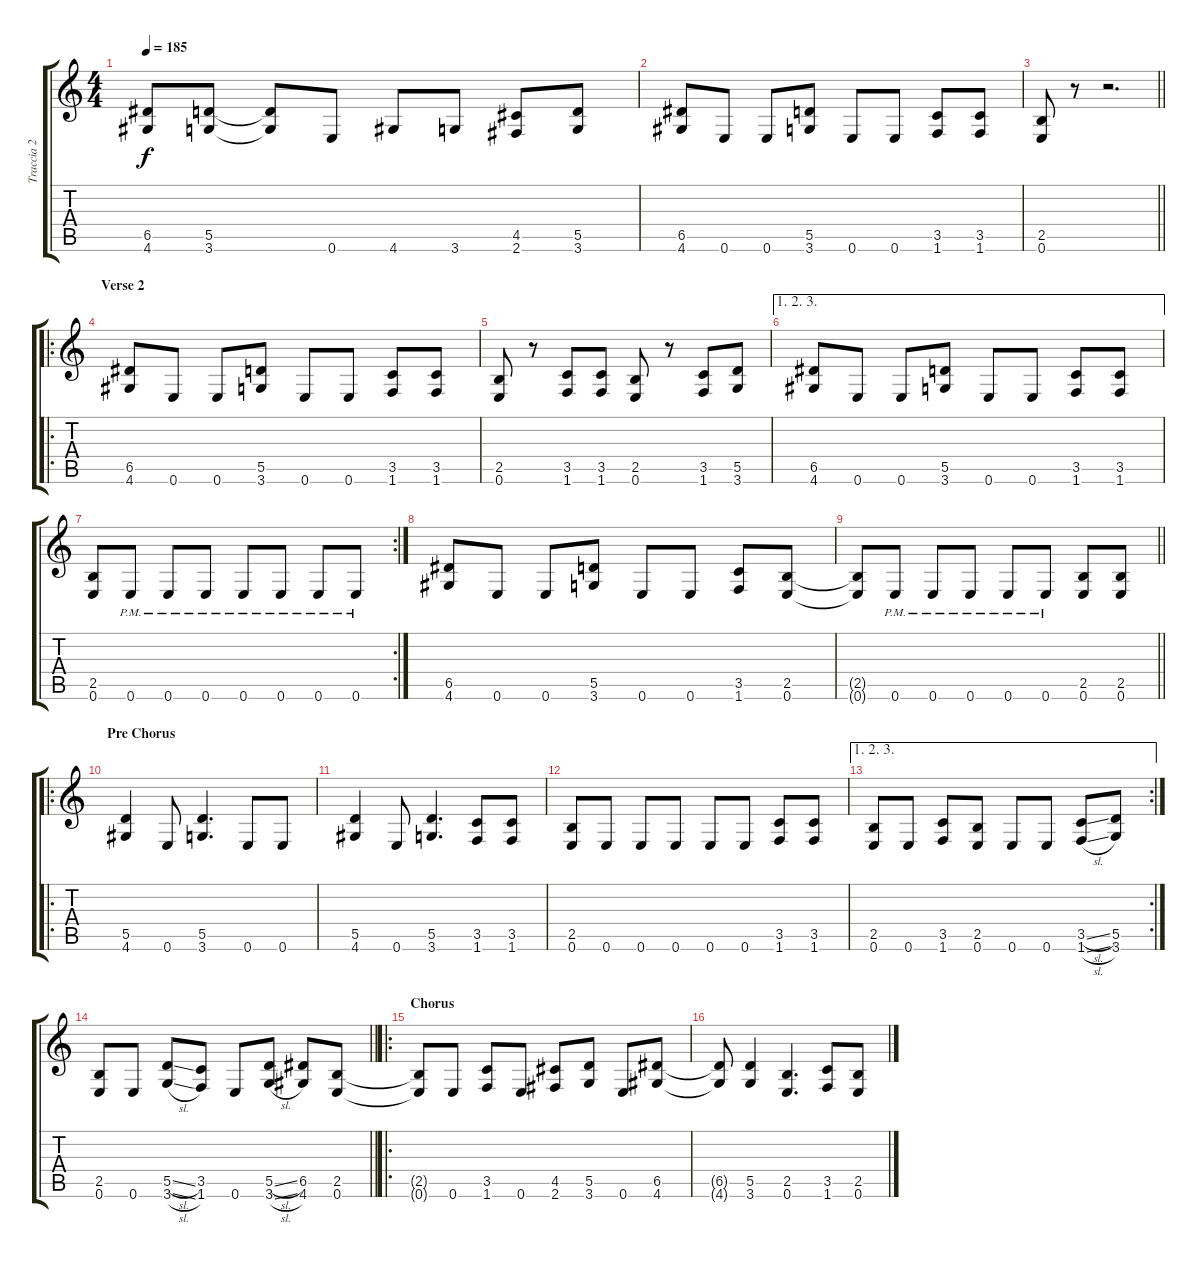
\track ("Traccia 2" "Traccia 2") {instrument distortionguitar}
\staff {score tabs}
\tuning (E4 B3 G3 D3 A2 E2) {hide}
\ts (4 4)
\tempo 185
\clef g2
\ks c
(6.5 4.6).8{dy f} (5.5 3.6).8 (5.5{t} 3.6{t}).8 0.6.8 4.6.8 3.6.8 (4.5 2.6).8 (5.5 3.6).8 |
(6.5 4.6).8 0.6.8 0.6.8 (5.5 3.6).8 0.6.8 0.6.8 (3.5 1.6).8 (3.5 1.6).8 |
\barLineRight lightlight
(2.5 0.6).8 r.8 r.2{d} |
\ro
\section ("" "Verse 2")
(6.5 4.6).8 0.6.8 0.6.8 (5.5 3.6).8 0.6.8 0.6.8 (3.5 1.6).8 (3.5 1.6).8 |
(2.5 0.6).8 r.8 (3.5 1.6).8 (3.5 1.6).8 (2.5 0.6).8 r.8 (3.5 1.6).8 (5.5 3.6).8 |
\ae (1 2 3)
(6.5 4.6).8 0.6.8 0.6.8 (5.5 3.6).8 0.6.8 0.6.8 (3.5 1.6).8 (3.5 1.6).8 |
\rc 2
(2.5 0.6).8 0.6{pm}.8 0.6{pm}.8 0.6{pm}.8 0.6{pm}.8 0.6{pm}.8 0.6{pm}.8 0.6{pm}.8 |
(6.5 4.6).8 0.6.8 0.6.8 (5.5 3.6).8 0.6.8 0.6.8 (3.5 1.6).8 (2.5 0.6).8 |
\barLineRight lightlight
(2.5{t} 0.6{t}).8 0.6{pm}.8 0.6{pm}.8 0.6{pm}.8 0.6{pm}.8 0.6{pm}.8 (2.5 0.6).8 (2.5 0.6).8 |
\ro
\section ("" "Pre Chorus")
(5.5 4.6).4 0.6.8 (5.5 3.6).4{d} 0.6.8 0.6.8 |
(5.5 4.6).4 0.6.8 (5.5 3.6).4{d} (3.5 1.6).8 (3.5 1.6).8 |
(2.5 0.6).8 0.6.8 0.6.8 0.6.8 0.6.8 0.6.8 (3.5 1.6).8 (3.5 1.6).8 |
\ae (1 2 3)
\rc 2
(2.5 0.6).8 0.6.8 (3.5 1.6).8 (2.5 0.6).8 0.6.8 0.6.8 (3.5{sl} 1.6{sl}).8 (5.5 3.6).8 |
\barLineRight lightlight
(2.5 0.6).8 0.6.8 (5.5{sl} 3.6{sl}).8 (3.5 1.6).8 0.6.8 (5.5{sl} 3.6{sl}).8 (6.5 4.6).8 (2.5 0.6).8 |
\ro
\section ("" "Chorus")
(2.5{t} 0.6{t}).8 0.6.8 (3.5 1.6).8 0.6.8 (4.5 2.6).8 (5.5 3.6).8 0.6.8 (6.5 4.6).8 |
(6.5{t} 4.6{t}).8 (5.5 3.6).4 (2.5 0.6).4{d} (3.5 1.6).8 (2.5 0.6).8
